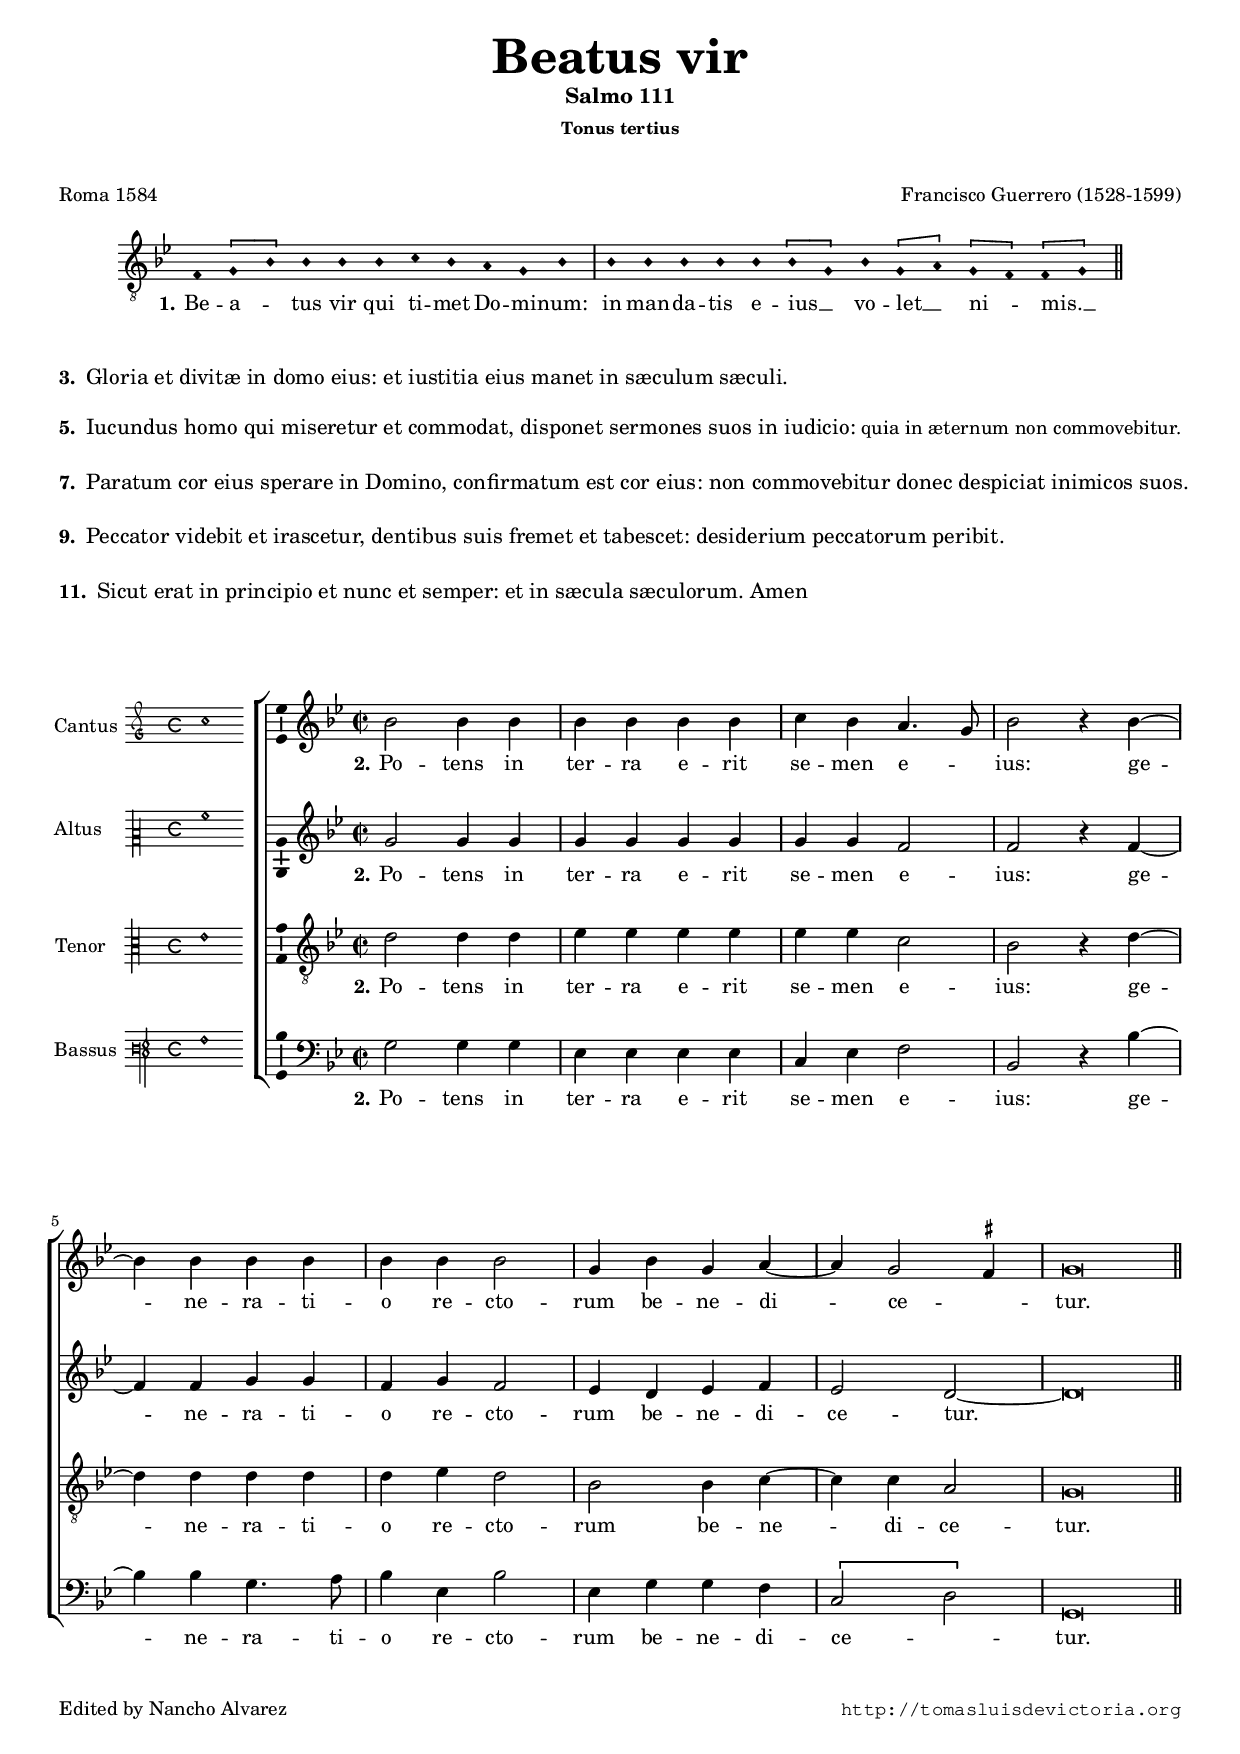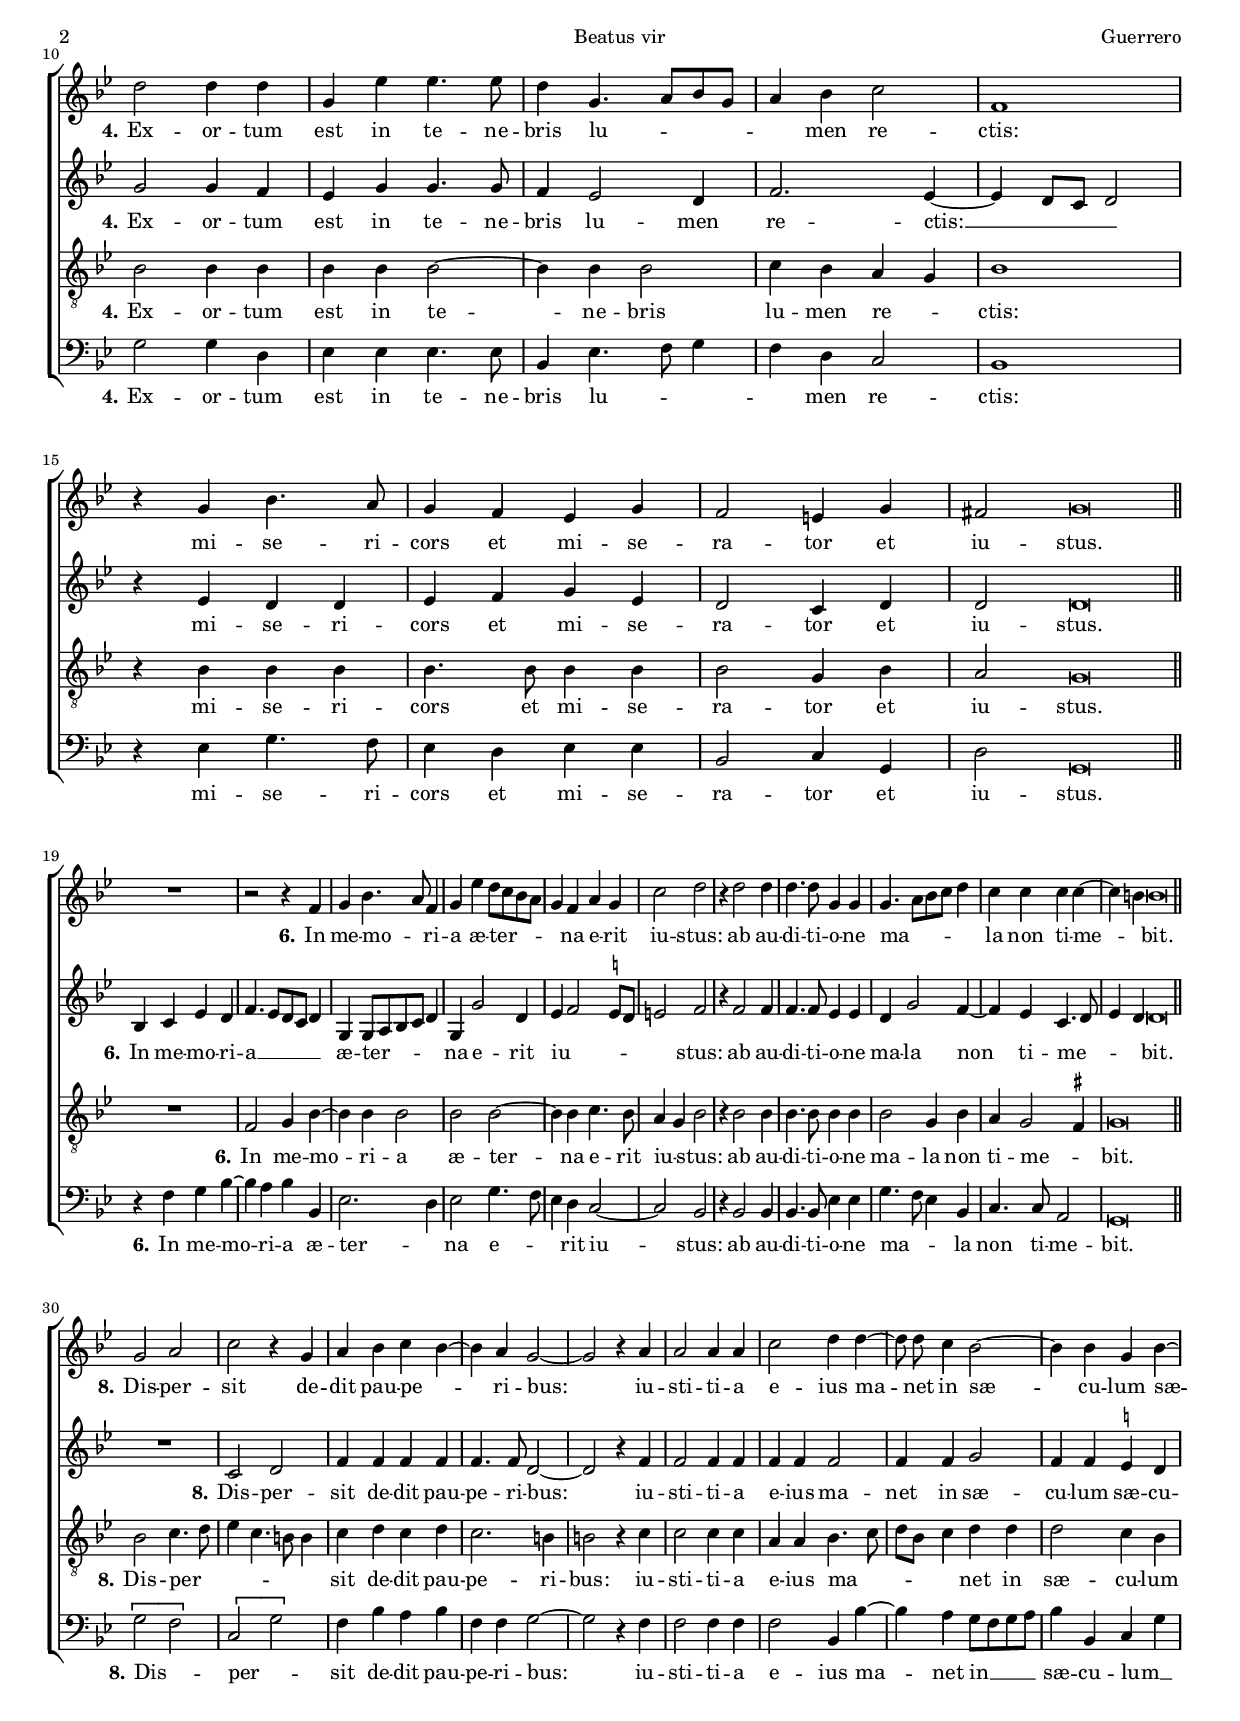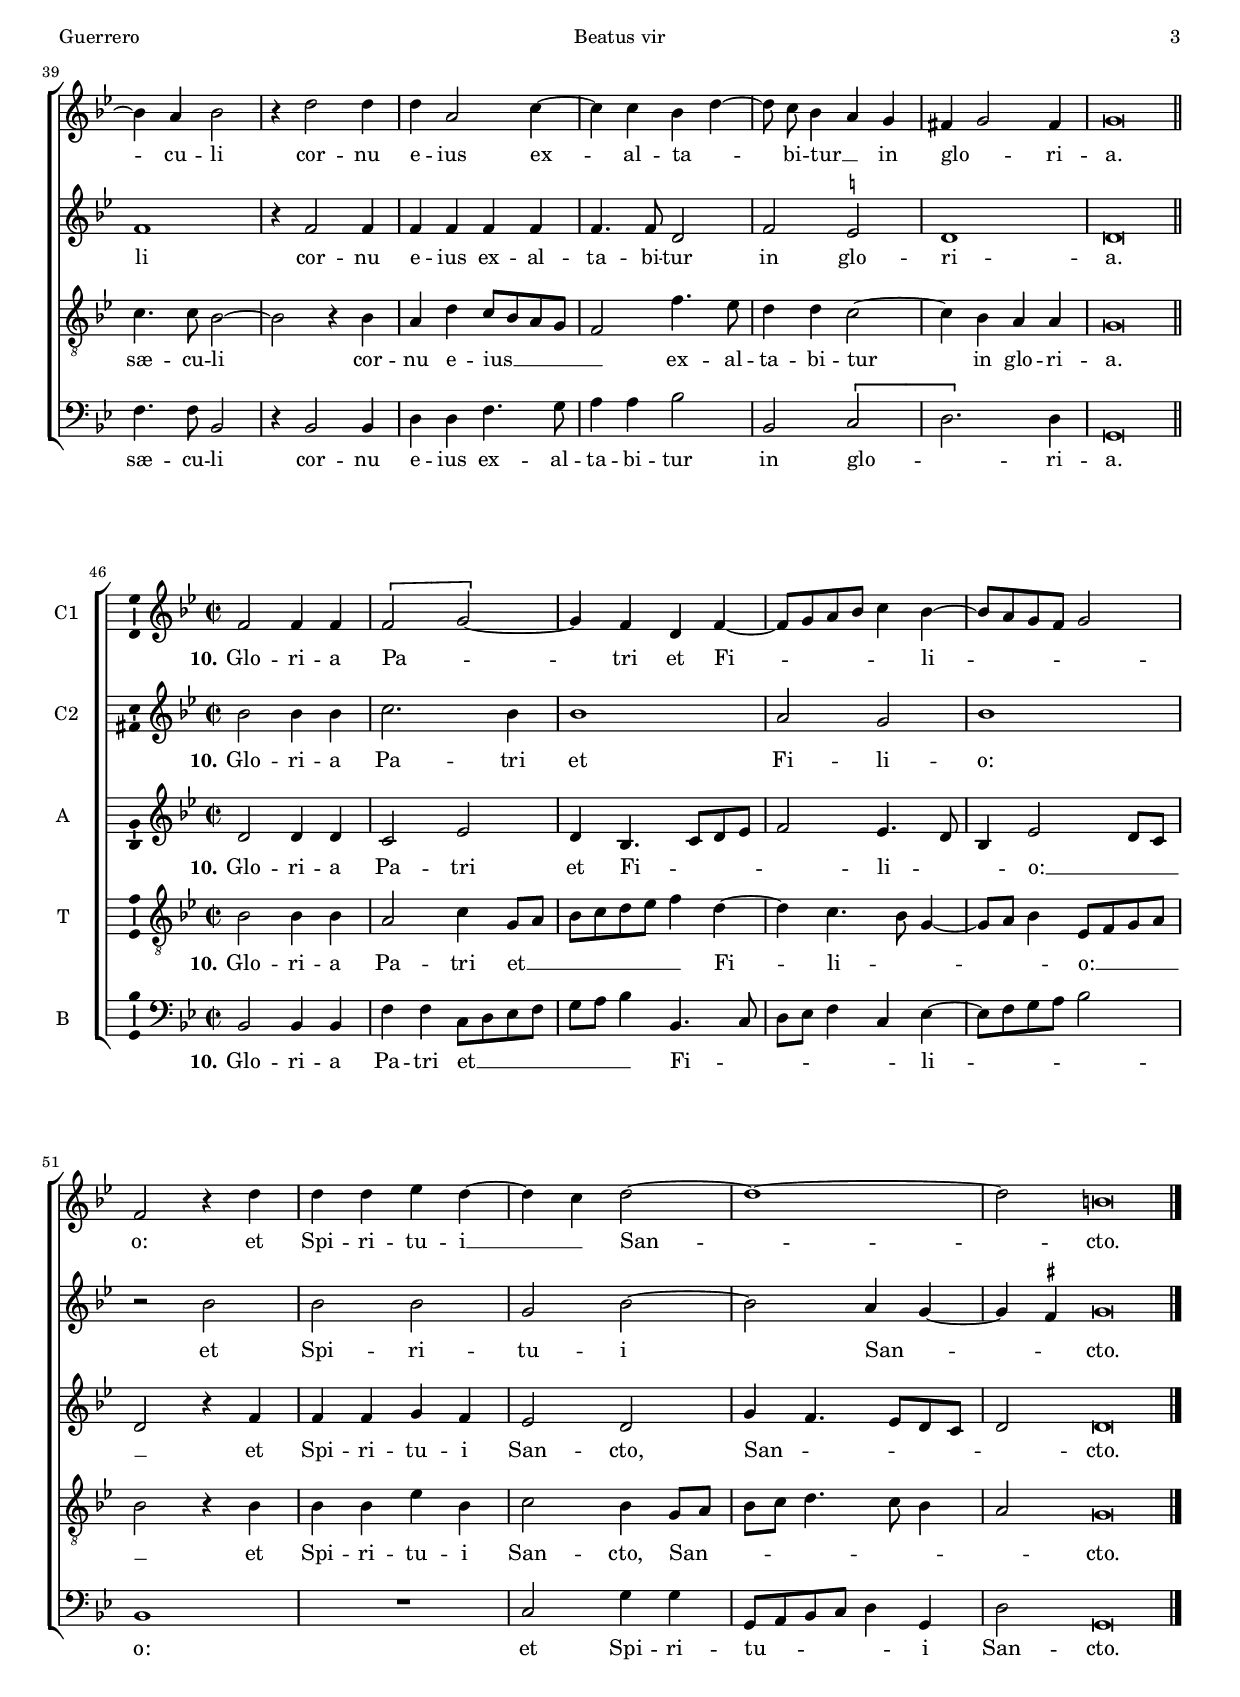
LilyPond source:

\version "2.18.0"

#(set-default-paper-size "a4")
#(set-global-staff-size 16.6)
#(ly:set-option 'point-and-click #f)
%mobile -s14.5 -i3.0 -gira

italicas=\override LyricText.font-shape = #'italic
rectas=\override LyricText.font-shape = #'upright
ss=\once \set suggestAccidentals = ##t
incipitwidth = 20

htitle="Beatus vir"
hcomposer="Guerrero"

\header {
	title=\markup{\fontsize #4 "Beatus vir"}
	subtitle="Salmo 111"
	subsubtitle=\markup{\column{"Tonus tertius" " " " " }}
	composer="Francisco Guerrero (1528-1599)"
        pdfauthor=\composer
	%opus="(-)"
	poet=\markup{"Roma 1584"}
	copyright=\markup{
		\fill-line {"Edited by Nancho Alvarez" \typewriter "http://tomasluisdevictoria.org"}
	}
%	tagline=""
}

%tablet \markup{\null \vspace #4 }

\score {\transpose c' bes {
<<
         \new Voice = "canto" {
                 \override Staff.TimeSignature.stencil = #'()
                 \override Stem.transparent = ##t
                 \set Score.timing = ##f
                 \override NoteHead.style = #'neomensural         
                 \clef "G_8" 
                 \key a \minor
                 g4 \[a c'\] c' c' c' d' c' b a c'  \bar "|"
		 c' c' c' c' c' \[c' a\] c' \[a b\] \[a g\] \[g a\] \bar "||"
         }
         \new Lyrics \lyricsto "canto" {
         \set stanza = "1." Be -- a -- _ tus vir qui ti -- met Do -- mi -- num:
	 in man -- da -- tis e -- ius __ _ vo -- let __ _ ni -- _ mis. __ _ 
         }
>>
        }%transpose

\layout {
         line-width=18\cm %notablet
        indent=1.0\cm
        %tablet indent = 0\cm
        ragged-right = ##f
        \override LigatureBracket.padding = #0
}
}

%tablet \markup{\null \vspace #2 }
\markup{\bold "3. " \larger "Gloria et divitæ in domo eius: et iustitia eius manet in sæculum sæculi."}
\markup{\null \vspace #1 }
\markup{\bold "5. " \larger "Iucundus homo qui miseretur et commodat, disponet sermones suos in iudicio:" "quia in æternum non commovebitur."}
\markup{\null \vspace #1 }
\markup{\bold "7. " \larger "Paratum cor eius sperare in Domino, confirmatum est cor eius: non commovebitur donec despiciat inimicos suos."}
\markup{\null \vspace #1 }
\markup{\bold "9. " \larger "Peccator videbit et irascetur, dentibus suis fremet et tabescet: desiderium peccatorum peribit."}
\markup{\null \vspace #1 }
\markup{\bold "11. " \larger "Sicut erat in principio et nunc et semper: et in sæcula sæculorum. Amen"}
\markup{\null \vspace #1 }

%tablet \pageBreak

global={\key c \major \time 2/2 \skip 1*9 \bar "||" 
        \break %notablet
				\skip 1*9 \bar "||" \break
				\skip 1*11 \bar "||" \break
				\skip 1*16 \bar "||" }

cantus=\relative c''{
	c2 c4 c
	c c c c
	d c b4. a8 
	c2 r4 c ~ \break
	c c c c
	c c c2
	a4 c a b ~
	b a2 \ss gis4
	a\breve*1/2
	e'2 e4 e
	a, f' f4. f8
	e4 a,4. b8 c a
	b4 c d2
	g,1 \break
	r4 a c4. b8
	a4 g f a
	g2 fis4 a
	gis2 a\breve*1/4
	R1
	r2 r4 g
	a c4. b8 g4
	a4 f'e8 d c b
	a4 g b a
	d2 e
	r4 e2 e4
	e4. e8 a,4 a
	a4. b8[ c d] e4
	d d d d ~
	d cis cis\breve*1/4
	a2 b
	d r4 a
	b c d c ~
	c b a2 ~
	a r4 b
	b2 b4 b
	d2 e4 e ~
	e8 \noBeam e d4 c2 ~
	c4 c a c ~
	c b c2
	r4 e2 e4
	e b2 d4 ~
	d d c e ~
	e8 \noBeam d c4 b a
	gis a2 gis4
	a\breve*1/2
}

altus=\relative c''{
	a2 a4 a
	a a a a 
	a a g2
	g r4 g ~
	g g a a
	g a g2
	f4 e f g
	f2 e2 ~
	e\breve*1/2
	a2 a4 g
	f a a4. a8
	g4 f2 e4
	g2. f4 ~
	f4 e8 d e2
	r4 f e e
	f g a f
	e2 d4 e
	e2 e\breve*1/4
	c4 d f e
	g4. f8[ e d] e4
	a,4 a8[ b c d] e4 
	a,4 a'2 e4
	f4 g2 \ss fis8 e
	fis2 g
	r4 g2 g4
	g4. g8 f4 f
	e4 a2 g4 ~
	g f d4. e8
	f4 e e\breve*1/4
	R1
	d2 e
	g4 g g g
	g4. g8 e2 ~
	e r4 g
	g2 g4 g
	g g g2
	g4 g a2
	g4 g \ss fis e
	g1
	r4 g2 g4
	g g g g
	g4. g8 e2
	g2 \ss fis
	e1
	e\breve*1/2
}

tenor=\relative c'{
	e2 e4 e
	f f f f
	f f d2
	c r4 e ~
	e4 e e e
	e f e2
	c c4 d ~
	d d b2
	a\breve*1/2
	c2 c4 c
	c c c2 ~
	c4 c c2
	d4 c b a
	c1
	r4 c c c
	c4. c8 c4 c
	c2 a4 c
	b2 a\breve*1/4
	R1
	g2 a4 c ~
	c c c2
	c c ~
	c4 c d4. c8
	b4 a c2
	r4 c2 c4
	c4. c8 c4 c
	c2 a4 c
	b a2 \ss gis4
	a\breve*1/2
	c2 d4. e8
	f4 d4. cis8 cis4
	d4 e d e
	d2. cis4
	cis2 r4 d
	d2 d4 d
	b b c4. d8
	e c d4 e e
	e2 d4 c
	d4. d8 c2 ~
	c r4 c
	b e d8 c b a
	g2 g'4. f8
	e4 e d2 ~
	d4 c b b
	a\breve*1/2
}

bassus=\relative c'{
	a2 a4 a
	f f f f
	d f g2
	c,2 r4 c' ~
	c c a4. b8
	c4 f, c'2
	f,4 a a g
	\[d2 e\]
	a,\breve*1/2
	a'2 a4 e
	f f f4. f8
	c4 f4. g8 a4
	g e d2
	c1
	r4 f a4. g8
	f4 e f f
	c2 d4 a
	e'2 a,\breve*1/4
	r4 g'a c ~
	c b c c,
	f2. e4
	f2 a4. g8
	f4 e d2 ~
	d c
	r4 c2 c4
	c4. c8 f4 f
	a4. g8 f4 c
	d4. d8 b2
	a\breve*1/2
	\[a'2 g\]
	\[d a'\]
	g4 c b c
	g g a2 ~
	a2 r4 g
	g2 g4 g
	g2 c,4 c' ~
	c b a8 g a b
	c4 c, d a'
	g4. g8 c,2
	r4 c2 c4
	e e g4. a8
	b4 b c2
	c, \[d
	e2.\] e4
	a,\breve*1/2
}

textocantus=\lyricmode{
\set stanza = "2."
Po -- tens in ter -- ra e -- rit se -- men e -- _ ius:
ge -- ne -- ra -- ti -- o re -- cto -- rum be -- ne -- di -- ce -- _ tur.
\set stanza = "4."
Ex -- or -- tum est in te -- ne -- bris lu -- _ _ _ _ men re -- ctis:
mi -- se -- ri -- cors et mi -- se -- ra -- tor et iu -- stus.
\set stanza = "6."
In me -- mo -- _ ri -- a æ -- ter -- _ _ _ _ na e -- rit iu -- stus:
ab au -- di -- ti -- o -- ne ma -- _ _ _ _ la non ti -- me -- _ bit.
\set stanza = "8."
Dis -- per -- sit de -- dit pau -- pe -- _ ri -- bus:
iu -- sti -- ti -- a e -- ius ma -- net in sæ -- cu -- lum sæ -- cu -- li
cor -- nu e -- ius ex -- al -- ta -- _ bi -- tur __ _ in glo -- _ ri -- a.
}

textoaltus=\lyricmode{
\set stanza = "2."
Po -- tens in ter -- ra e -- rit se -- men e -- ius:
ge -- ne -- ra -- ti -- o re -- cto -- rum be -- ne -- di -- ce -- tur.
\set stanza = "4."
Ex -- or -- tum est in te -- ne -- bris lu -- men re -- ctis: __ _ _ _ 
mi -- se -- ri -- cors et mi -- se -- ra -- tor et iu -- stus.
\set stanza = "6."
In me -- mo -- ri -- a __ _ _ _ _ æ -- ter -- _ _ _ _ na e -- rit iu -- _ _ _ _ stus:
ab au -- di -- ti -- o -- ne ma -- la non ti -- me -- _ _ _ bit.
\set stanza = "8."
Dis -- per -- sit de -- dit pau -- pe -- ri -- bus:
iu -- sti -- ti -- a e -- ius ma -- net in sæ -- cu -- lum sæ -- cu -- li
cor -- nu e -- ius ex -- al -- ta -- bi -- tur in glo -- ri -- a.
}

textotenor=\lyricmode{
\set stanza = "2."
Po -- tens in ter -- ra e -- rit se -- men e -- ius:
ge -- ne -- ra -- ti -- o re -- cto -- rum be -- ne -- di -- ce -- tur.
\set stanza = "4."
Ex -- or -- tum est in te -- ne -- bris lu -- men re -- _ ctis:
mi -- se -- ri -- cors et mi -- se -- ra -- tor et iu -- stus.
\set stanza = "6."
In me -- mo -- ri -- a æ -- ter -- na e -- rit iu -- _ stus:
ab au -- di -- ti -- o -- ne ma -- la non ti -- me -- _ bit.
\set stanza = "8."
Dis -- per -- _ _ _ _ _ sit de -- dit pau -- pe -- ri -- bus:
iu -- sti -- ti -- a e -- ius ma -- _ _ _ _ net in sæ -- cu -- lum sæ -- cu -- li
cor -- nu e -- ius __ _ _ _ _ ex -- al -- ta -- bi -- tur in glo -- ri -- a.
}

textobassus=\lyricmode{
\set stanza = "2."
Po -- tens in ter -- ra e -- rit se -- men e -- ius:
ge -- ne -- ra -- ti -- o re -- cto -- rum be -- ne -- di -- ce -- _ tur.
\set stanza = "4."
Ex -- or -- tum est in te -- ne -- bris lu -- _ _ _ men re -- ctis:
mi -- se -- ri -- cors et mi -- se -- ra -- tor et iu -- stus.
\set stanza = "6."
In me -- mo -- ri -- a æ -- ter -- _ na e -- _ _ rit iu -- stus:
ab au -- di -- ti -- o -- ne ma -- _ _ la non ti -- me -- bit.
\set stanza = "8."
Dis -- _ per -- _ sit de -- dit pau -- pe -- ri -- bus:
iu -- sti -- ti -- a e -- ius ma -- net in __ _ _ _ sæ -- cu -- lum __ _ sæ -- cu -- li
cor -- nu e -- ius ex -- al -- ta -- bi -- tur in glo -- _ ri -- a.
}

incipitcantus=\markup{
	\score{
		{ 
		\set Staff.instrumentName="Cantus "
		\override NoteHead.style = #'neomensural
		\override Rest.style = #'neomensural
		\override Staff.TimeSignature.style = #'neomensural
		\cadenzaOn 
		\clef "petrucci-g"
		\key c \major
		\time 4/4
		c''1
		} 
	\layout {
		\context {\Voice
			\remove Ligature_bracket_engraver
			\consists Mensural_ligature_engraver
		}
		line-width=\incipitwidth
		indent = 0
	}
	}
}


incipitaltus=\markup{
	\score{
		{ 
		\set Staff.instrumentName="Altus    "
		\override NoteHead.style = #'neomensural
		\override Rest.style = #'neomensural
		\override Staff.TimeSignature.style = #'neomensural
		\cadenzaOn 
		\clef "petrucci-c2"
		\key c \major
		\time 4/4
		a'1
		} 
	\layout {
		\context {\Voice
			\remove Ligature_bracket_engraver
			\consists Mensural_ligature_engraver
		}
		line-width=\incipitwidth
		indent = 0
	}
	}
}

incipittenor=\markup{
	\score{
		{ 
		\set Staff.instrumentName="Tenor   "
		\override NoteHead.style = #'neomensural 
		\override Rest.style = #'neomensural
		\override Staff.TimeSignature.style = #'neomensural
		\cadenzaOn 
		\clef "petrucci-c3"
		\key c \major
		\time 4/4
		e'1
		} 
	\layout {
		\context {\Voice
			\remove Ligature_bracket_engraver
			\consists Mensural_ligature_engraver
		}
		line-width=\incipitwidth
		indent=0
	}
	}
}

incipitbassus=\markup{
	\score{
		{ 
		\set Staff.instrumentName="Bassus "
		\override NoteHead.style = #'neomensural 
		\override Rest.style = #'neomensural
		\override Staff.TimeSignature.style = #'neomensural
		\cadenzaOn 
		\clef "petrucci-f3" %? c4?
		\key c \major
		\time 4/4
		a1
		} 
	\layout {
		\context {\Voice
			\remove Ligature_bracket_engraver
			\consists Mensural_ligature_engraver
		}
		line-width=\incipitwidth
		indent=0
	}
	}
}



\score {\transpose c' bes{
\new ChoirStaff<<

	\new Staff <<\global
	\new Voice="v1" {
		\set Staff.instrumentName=\incipitcantus
		\clef "treble"
		\cantus }
	\new Lyrics \lyricsto "v1" {\textocantus }
	>>

	\new Staff <<\global
	\new Voice="v2" {
		\set Staff.instrumentName=\incipitaltus
		\clef "treble"
		\altus }
	\new Lyrics \lyricsto "v2" {\textoaltus }
	>>
	
	\new Staff <<\global
	\new Voice="v3" {
		\set Staff.instrumentName=\incipittenor
		\clef "G_8"
		\tenor }
	\new Lyrics \lyricsto "v3" {\textotenor }
	>>

	\new Staff <<\global
	\new Voice="v4" {
		\set Staff.instrumentName=\incipitbassus
		\clef "bass"
		\bassus }
	\new Lyrics \lyricsto "v4" {\textobassus }
	>>
	
>>

	}%transpose

\layout{ 
	\context {\Lyrics 
		\override VerticalAxisGroup.minimum-Y-extent = #'(-0.0 . 0.0) 
		%\override LyricText.font-size = #1.2
		\override LyricHyphen.minimum-distance = #0.33
	}
	\context {\Score 
		\override BarNumber.padding = #2 
	}
	\context {\Voice 
		%melismaBusyProperties = #'() 
	}
	%\context { \Staff \RemoveEmptyStaves }
	\context {\Staff 
		\override VerticalAxisGroup.staff-staff-spacing =
			#'((basic-distance . 11) (minimum-distance . 0) (padding . 1))
		\consists Ambitus_engraver 
		\override LigatureBracket.padding = #1
	}
}

%\midi {}

}

%%%%%%%%%%%%%%%%%%%%%%%%%%%%%%%%%%%%%%%%%%%%%%%%%%%%%%%%%%%%%%%%%%%%%%%


global={\key c \major \time 2/2 \skip 1*10 \bar "|." }


cantus=\relative c''{
	\set Score.currentBarNumber = #46 \bar ""
	g2 g4 g
	\[g2 a ~ \]
	a4 g e g ~
	g8 a b c d4 c ~
	c8 b a g a2
	g r4 e'
	e4 e f e ~
	e d e2 ~
	e1 ~
	e2 cis\breve*1/4
}

cantusdos=\relative c''{
	c2 c4 c
	d2. c4
	c1
	b2 a
	c1
	r2 c
	c c 
	a c ~
	c b4 a ~
	a \ss gis a\breve*1/4
}

altus=\relative c'{
	e2 e4 e
	d2 f
	e4 c4. d8 e f
	g2 f4. e8
	c4 f2 e8 d
	e2 r4 g
	g g a g
	f2 e
	a4 g4. f8 e d
	e2 e\breve*1/4
}

tenor=\relative c'{
	c2 c4 c
	b2 d4 a8 b
	c d e f g4 e ~
	e d4. c8 a4 ~
	a8 b c4 f,8 g a b
	c2 r4 c
	c c f c
	d2 c4 a8 b
	c d e4. d8 c4
	b2 a\breve*1/4
}

bassus=\relative c{
	c2 c4 c
	g' g d8 e f g
	a b c4 c,4. d8
	e f g4 d f ~
	f8 g a b c2
	c,1
	R1
	d2 a'4 a
	a,8 b c d e4 a,
	e'2 a,\breve*1/4
}


textocantus=\lyricmode{
\set stanza = "10."
Glo -- ri -- a Pa -- _ tri et Fi -- _ _ _ _ li -- _ _ _ _ o:
et Spi -- ri -- tu -- i __ _ San -- cto.
}

textocantusdos=\lyricmode{
\set stanza = "10."
Glo -- ri -- a Pa -- tri et Fi -- li -- o:
et Spi -- ri -- tu -- i San -- _ _ cto.
}

textoaltus=\lyricmode{
\set stanza = "10."
Glo -- ri -- a Pa -- tri et Fi -- _ _ _ _ li -- _ _ o: __ _ _ _ 
et Spi -- ri -- tu -- i San -- cto,
San -- _ _ _ _ _ cto.
}

textotenor=\lyricmode{
\set stanza = "10."
Glo -- ri -- a Pa -- tri et __ _ _ _ _ _ _ Fi -- li -- _ _ _ _ o: __ _ _ _ _ 
et Spi -- ri -- tu -- i San -- cto,
San -- _ _ _ _ _ _ _ cto.
}

textobassus=\lyricmode{
\set stanza = "10."
Glo -- ri -- a Pa -- tri et __ _ _ _ _ _ _ Fi -- _ _ _ _ _ li -- _ _ _ _ o:
et Spi -- ri -- tu -- _ _ _ _ i San -- cto.
}


\score {\transpose c' bes{
\new ChoirStaff<<

	\new Staff <<\global
	\new Voice="v1" {
		\set Staff.instrumentName="C1 "
		\clef "treble"
		\cantus }
	\new Lyrics \lyricsto "v1" {\textocantus }
	>>

	\new Staff <<\global
	\new Voice="v5" {
		\set Staff.instrumentName="C2 "
		\clef "treble"
		\cantusdos }
	\new Lyrics \lyricsto "v5" {\textocantusdos }
	>>
	
	\new Staff <<\global
	\new Voice="v2" {
		\set Staff.instrumentName="A  "
		\clef "treble"
		\altus }
	\new Lyrics \lyricsto "v2" {\textoaltus }
	>>
	
	\new Staff <<\global
	\new Voice="v3" {
		\set Staff.instrumentName="T  "
		\clef "G_8"
		\tenor }
	\new Lyrics \lyricsto "v3" {\textotenor }
	>>

	\new Staff <<\global
	\new Voice="v4" {
		\set Staff.instrumentName="B  "
		\clef "bass"
		\bassus }
	\new Lyrics \lyricsto "v4" {\textobassus }
	>>
	
>>

	}%transpose

\layout{ 
        indent = 0.8\cm
	\context {\Lyrics 
		\override VerticalAxisGroup.staff-affinity = #UP
		\override VerticalAxisGroup.nonstaff-relatedstaff-spacing =
			#'((basic-distance . 0) (minimum-distance . 0) (padding . 1))
		\override LyricText.font-size = #1.2
		\override LyricHyphen.minimum-distance = #0.5
	}
	\context {\Score 
		tempoHideNote = ##t
		\override BarNumber.padding = #2 
	}
	\context {\Voice 
		%melismaBusyProperties = #'()
		%autoBeaming = ##f
	}
	\context {\Staff 
                %\RemoveEmptyStaves
                %\override VerticalAxisGroup.remove-first = ##t
		\override VerticalAxisGroup.staff-staff-spacing =
			#'((basic-distance . 11) (minimum-distance . 0) (padding . 1))
		\consists Ambitus_engraver 
		\override LigatureBracket.padding = #1
	}
}

%\midi { \mtempo }

}


\paper{
	evenHeaderMarkup=\markup  \fill-line { \fromproperty #'page:page-number-string \htitle \hcomposer }
	oddHeaderMarkup= \markup  \fill-line { \on-the-fly #not-first-page \hcomposer \on-the-fly #not-first-page \htitle \on-the-fly #not-first-page \fromproperty #'page:page-number-string }
	%system-count=20
	%page-count = 8
	ragged-last-bottom = ##f
	indent=3.5\cm
	score-markup-spacing =
	#'((basic-distance . 12) (minimum-distance . 0) (padding . 5))
	system-system-spacing =
	#'((basic-distance . 20) (minimum-distance . 0) (padding . 5))
	top-system-spacing = % header
	#'((basic-distance . 9) (minimum-distance . 0) (padding . 0))
	last-bottom-spacing = % footer
	#'((basic-distance . 12) (minimum-distance . 0) (padding . 0))
	markup-system-spacing.padding = #3
}
